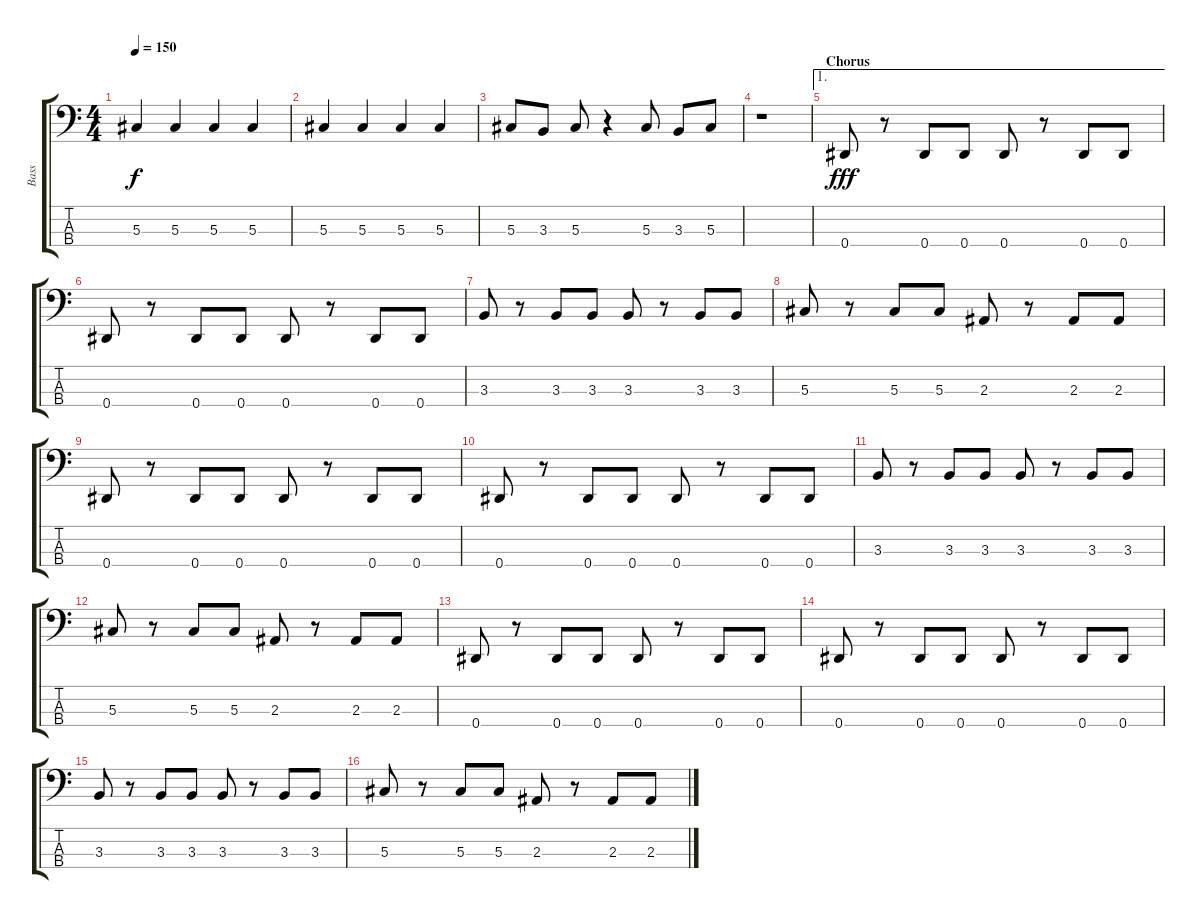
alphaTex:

\track ("Bass" "Bass") {instrument electricbassfinger}
\staff {score tabs}
\tuning (Gb2 Db2 Ab1 Eb1) {hide}
\ts (4 4)
\tempo 150
\clef f4
\ks c
5.3.4{dy f} 5.3.4 5.3.4 5.3.4 |
5.3.4 5.3.4 5.3.4 5.3.4 |
5.3.8 3.3.8 5.3.8 r.4 5.3.8 3.3.8 5.3.8 |
r.1 |
\ae 1
\section ("" "Chorus")
0.4.8{dy fff} r.8 0.4.8 0.4.8 0.4.8 r.8 0.4.8 0.4.8 |
0.4.8 r.8 0.4.8 0.4.8 0.4.8 r.8 0.4.8 0.4.8 |
3.3.8 r.8 3.3.8 3.3.8 3.3.8 r.8 3.3.8 3.3.8 |
5.3.8 r.8 5.3.8 5.3.8 2.3.8 r.8 2.3.8 2.3.8 |
0.4.8 r.8 0.4.8 0.4.8 0.4.8 r.8 0.4.8 0.4.8 |
0.4.8 r.8 0.4.8 0.4.8 0.4.8 r.8 0.4.8 0.4.8 |
3.3.8 r.8 3.3.8 3.3.8 3.3.8 r.8 3.3.8 3.3.8 |
5.3.8 r.8 5.3.8 5.3.8 2.3.8 r.8 2.3.8 2.3.8 |
0.4.8 r.8 0.4.8 0.4.8 0.4.8 r.8 0.4.8 0.4.8 |
0.4.8 r.8 0.4.8 0.4.8 0.4.8 r.8 0.4.8 0.4.8 |
3.3.8 r.8 3.3.8 3.3.8 3.3.8 r.8 3.3.8 3.3.8 |
5.3.8 r.8 5.3.8 5.3.8 2.3.8 r.8 2.3.8 2.3.8
